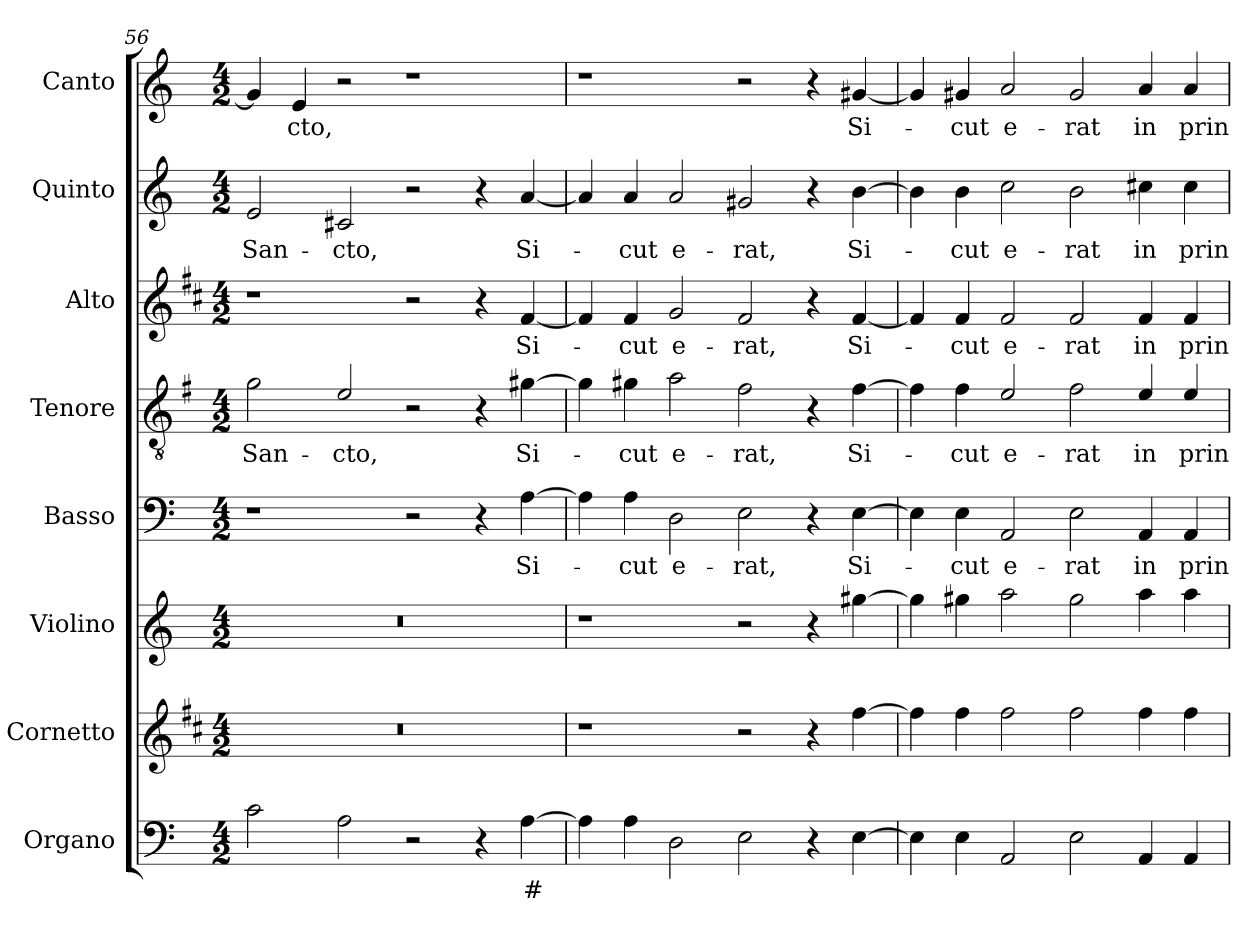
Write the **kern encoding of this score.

**kern	**text	**kern	**kern	**kern	**text	**kern	**text	**kern	**text	**kern	**text	**kern	**text
*part8	*part8	*part7	*part6	*part5	*part5	*part4	*part4	*part3	*part3	*part2	*part2	*part1	*part1
*staff8	*staff8	*staff7	*staff6	*staff5	*staff5	*staff4	*staff4	*staff3	*staff3	*staff2	*staff2	*staff1	*staff1
*I"Organo	*	*I"Cornetto	*I"Violino	*I"Basso	*	*I"Tenore	*	*I"Alto	*	*I"Quinto	*	*I"Canto	*
*I'Or	*	*I'Cto.	*I'Vln.	*I'B	*	*I'T	*	*I'A	*	*	*	*I'C	*
!!LO:PB:g=z
*clefF4	*	*clefG2	*clefG2	*clefF4	*	*clefGv2	*	*clefG2	*	*clefG2	*	*clefG2	*
*	*	*ITrd1c2	*	*	*	*ITrd4c7	*	*ITrd1c2	*	*	*	*	*
*k[]	*	*k[]	*k[]	*k[]	*	*k[]	*	*k[]	*	*k[]	*	*k[]	*
*C:	*	*C:	*C:	*C:	*	*C:	*	*C:	*	*C:	*	*C:	*
*M4/2	*	*M4/2	*M4/2	*M4/2	*	*M4/2	*	*M4/2	*	*M4/2	*	*M4/2	*
=56	=56	=56	=56	=56	=56	=56	=56	=56	=56	=56	=56	=56	=56
!	!	!	!	!	!	!	!LO:LY:b	!	!	!	!LO:LY:b	!	!
2c\	.	0r	0r	1r	.	2c\	San-	1r	.	2e/	San-	4g/]	.
!	!	!	!	!	!	!	!	!	!	!	!	!	!LO:LY:b
.	.	.	.	.	.	.	.	.	.	.	.	4e/	-cto,
!	!	!	!	!	!	!	!LO:LY:b	!	!	!	!LO:LY:b	!	!
2A\	.	.	.	.	.	2A/	-cto,	.	.	2c#X/	-cto,	2r	.
2r	.	.	.	2r	.	2r	.	2r	.	2r	.	1r	.
4r	.	.	.	4r	.	4r	.	4r	.	4r	.	.	.
!	!LO:LY:b	!	!	!	!LO:LY:b	!	!LO:LY:b	!	!LO:LY:b	!	!LO:LY:b	!	!
[4A\	#	.	.	[4A\	Si-	[4c#X\	Si-	[4e/	Si-	[4a/	Si-	.	.
=57	=57	=57	=57	=57	=57	=57	=57	=57	=57	=57	=57	=57	=57
4A\]	.	1r	1r	4A\]	.	4c#\]	.	4e/]	.	4a/]	.	1r	.
!	!	!	!	!	!LO:LY:b	!	!LO:LY:b	!	!LO:LY:b	!	!LO:LY:b	!	!
4A\	.	.	.	4A\	-cut	4c#X\	-cut	4e/	-cut	4a/	-cut	.	.
!	!	!	!	!	!LO:LY:b	!	!LO:LY:b	!	!LO:LY:b	!	!LO:LY:b	!	!
2D\	.	.	.	2D\	e-	2d\	e-	2f/	e-	2a/	e-	.	.
!	!	!	!	!	!LO:LY:b	!	!LO:LY:b	!	!LO:LY:b	!	!LO:LY:b	!	!
2E\	.	2r	2r	2E\	-rat,	2B\	-rat,	2e/	-rat,	2g#X/	-rat,	2r	.
4r	.	4r	4r	4r	.	4r	.	4r	.	4r	.	4r	.
!	!	!	!	!	!LO:LY:b	!	!LO:LY:b	!	!LO:LY:b	!	!LO:LY:b	!	!LO:LY:b
[4E\	.	[4ee\	[4gg#X\	[4E\	Si-	[4B\	Si-	[4e/	Si-	[4b\	Si-	[4g#X/	Si-
=58	=58	=58	=58	=58	=58	=58	=58	=58	=58	=58	=58	=58	=58
4E\]	.	4ee\]	4gg#\]	4E\]	.	4B\]	.	4e/]	.	4b\]	.	4g#/]	.
!	!	!	!	!	!LO:LY:b	!	!LO:LY:b	!	!LO:LY:b	!	!LO:LY:b	!	!LO:LY:b
4E\	.	4ee\	4gg#X\	4E\	-cut	4B\	-cut	4e/	-cut	4b\	-cut	4g#X/	-cut
!	!	!	!	!	!LO:LY:b	!	!LO:LY:b	!	!LO:LY:b	!	!LO:LY:b	!	!LO:LY:b
2AA/	.	2ee\	2aa\	2AA/	e-	2A/	e-	2e/	e-	2cc\	e-	2a/	e-
!	!	!	!	!	!LO:LY:b	!	!LO:LY:b	!	!LO:LY:b	!	!LO:LY:b	!	!LO:LY:b
2E\	.	2ee\	2gg#\	2E\	-rat	2B\	-rat	2e/	-rat	2b\	-rat	2g#/	-rat
!	!	!	!	!	!LO:LY:b	!	!LO:LY:b	!	!LO:LY:b	!	!LO:LY:b	!	!LO:LY:b
4AA/	.	4ee\	4aa\	4AA/	in	4A/	in	4e/	in	4cc#X\	in	4a/	in
!	!	!	!	!	!LO:LY:b	!	!LO:LY:b	!	!LO:LY:b	!	!LO:LY:b	!	!LO:LY:b
4AA/	.	4ee\	4aa\	4AA/	prin-	4A/	prin-	4e/	prin-	4cc#\	prin-	4a/	prin-
=	=	=	=	=	=	=	=	=	=	=	=	=	=
*-	*-	*-	*-	*-	*-	*-	*-	*-	*-	*-	*-	*-	*-
